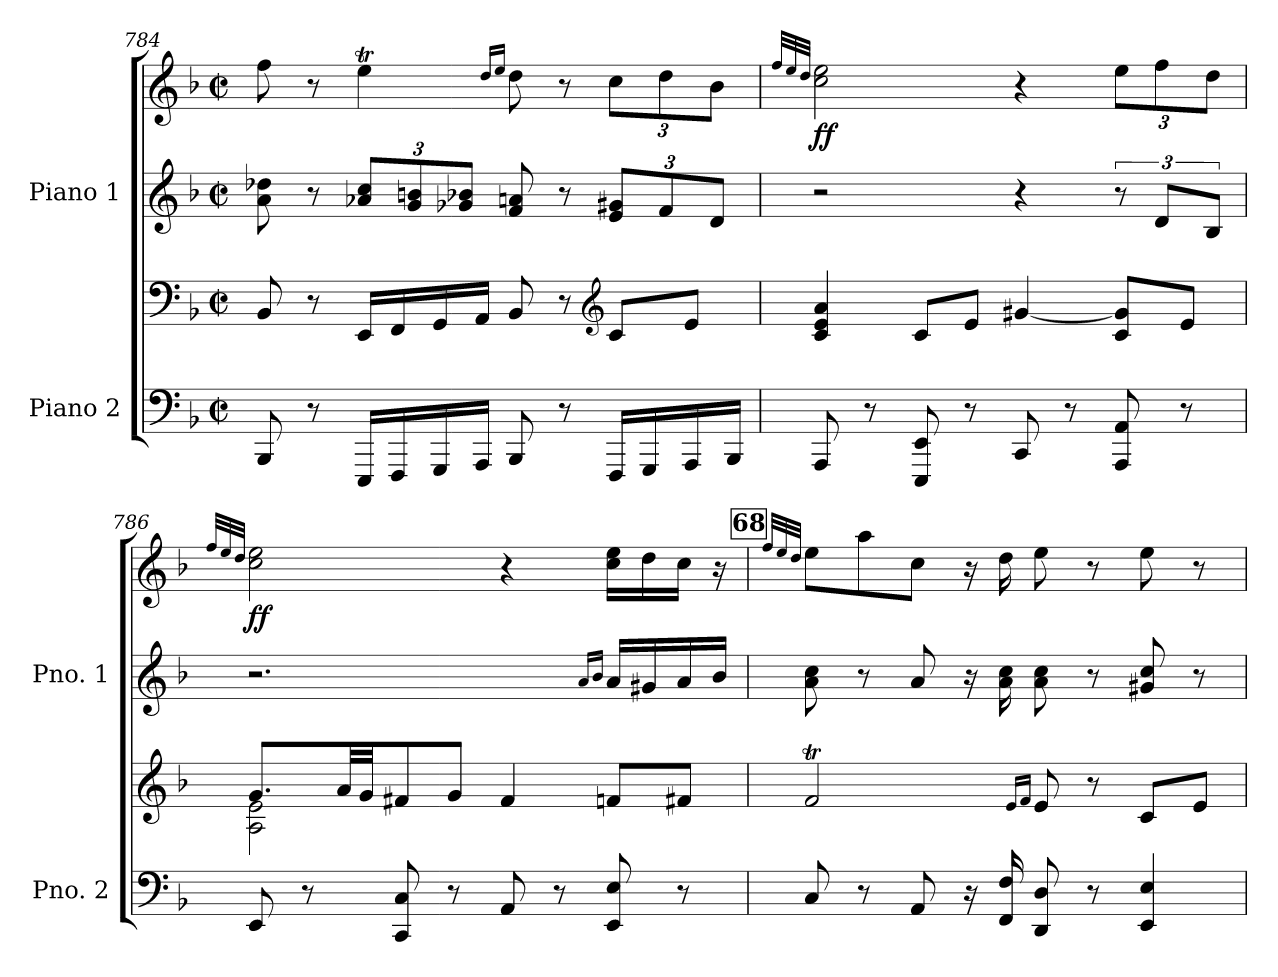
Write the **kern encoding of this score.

**kern	**kern	**kern	**kern	**dynam
*part2	*part2	*part1	*part1	*part1
*staff4	*staff3	*staff2	*staff1	*staff1/2
*I"Piano 2	*	*I"Piano 1	*	*
*I'Pno. 2	*	*I'Pno. 1	*	*
!!LO:LB:g=z
*clefF4	*clefF4	*clefG2	*clefG2	*
*k[b-]	*k[b-]	*k[b-]	*k[b-]	*
*M2/2	*M2/2	*M2/2	*M2/2	*
*met(c|)	*met(c|)	*met(c|)	*met(c|)	*
=784	=784	=784	=784	=784
8BBB-/	8BB-/	8a\ 8dd-X\	8ff\	.
8r	8r	8r	8r	.
*	*	*Xbrackettup	*	*
16EEE/LL	16EE/LL	12a-X/ 12cc/L	4eet\	.
16FFF/	16FF/	.	.	.
.	.	12g/ 12bn/	.	.
16GGG/	16GG/	.	.	.
.	.	12g-X/ 12b-X/J	.	.
16AAA/JJ	16AA/JJ	.	.	.
.	.	.	16qdd/LL	.
.	.	.	16qee/JJ	.
8BBB-/	8BB-/	8f/ 8an/	8dd\	.
8r	8r	8r	8r	.
*	*clefG2	*	*	*
*	*	*	*Xbrackettup	*
16FFF/LL	8c/L	12e/ 12g#X/L	12cc\L	.
16GGG/	.	.	.	.
.	.	12f/	12dd\	.
16AAA/	8e/J	.	.	.
.	.	12d/J	12b-\J	.
16BBB-/JJ	.	.	.	.
=785	=785	=785	=785	=785
.	.	.	32qff/LLL	.
.	.	.	32qee/	.
.	.	.	32qdd/JJJ	.
!	!	!	!	!LO:DY:b
8AAA/	4c/ 4e/ 4a/	2r	2cc\ 2ee\	ff
8r	.	.	.	.
8EEE/ 8EE/	8c/L	.	.	.
8r	8e/J	.	.	.
8CC/	[4g#X/	4r	4r	.
8r	.	.	.	.
*	*	*brackettup	*	*
8AAA/ 8AA/	8c/ 8g#/]L	12r	12ee\L	.
.	.	12d/L	12ff\	.
8r	8e/J	.	.	.
.	.	12B-/J	12dd\J	.
!!LO:PB:g=z
=786	=786	=786	=786	=786
.	.	.	32qff/LLL	.
.	.	.	32qee/	.
.	.	.	32qdd/JJJ	.
*	*^	*	*	*
!	!	!	!	!	!LO:DY:b
8EE/	8.g/L	2A\ 2e\	2.r	2cc\ 2ee\	ff
8r	.	.	.	.	.
.	32a/LL	.	.	.	.
.	32g/JJ	.	.	.	.
8CC/ 8C/	8f#X/	.	.	.	.
8r	8g/J	.	.	.	.
8AA/	4f#/	2ryy	.	4r	.
8r	.	.	.	.	.
.	.	.	16qa/LL	.	.
.	.	.	16qb-/JJ	.	.
8EE/ 8E/	8fn/L	.	16a/LL	16cc\ 16ee\LL	.
.	.	.	16g#X/	16dd\	.
8r	8f#X/J	.	16a/	16cc\JJ	.
.	.	.	16b-/JJ	16r	.
*	*v	*v	*	*	*
!!LO:REH:place=s1:a:B:fs=14:t=68
=787	=787	=787	=787	=787
.	.	.	32qff/LLL	.
.	.	.	32qee/	.
.	.	.	32qdd/JJJ	.
8C/	2fT/	8a\ 8cc\	8ee\L	.
8r	.	8r	8aa\	.
8AA/	.	8a/	8cc\J	.
16r	.	16r	16r	.
16FF/ 16F/	.	16a\ 16cc\	16dd\	.
.	16qe/LL	.	.	.
.	16qf/JJ	.	.	.
8DD/ 8D/	8e/	8a\ 8cc\	8ee\	.
8r	8r	8r	8r	.
4EE/ 4E/	8c/L	8g#X/ 8cc/	8ee\	.
.	8e/J	8r	8r	.
=	=	=	=	=
*-	*-	*-	*-	*-
